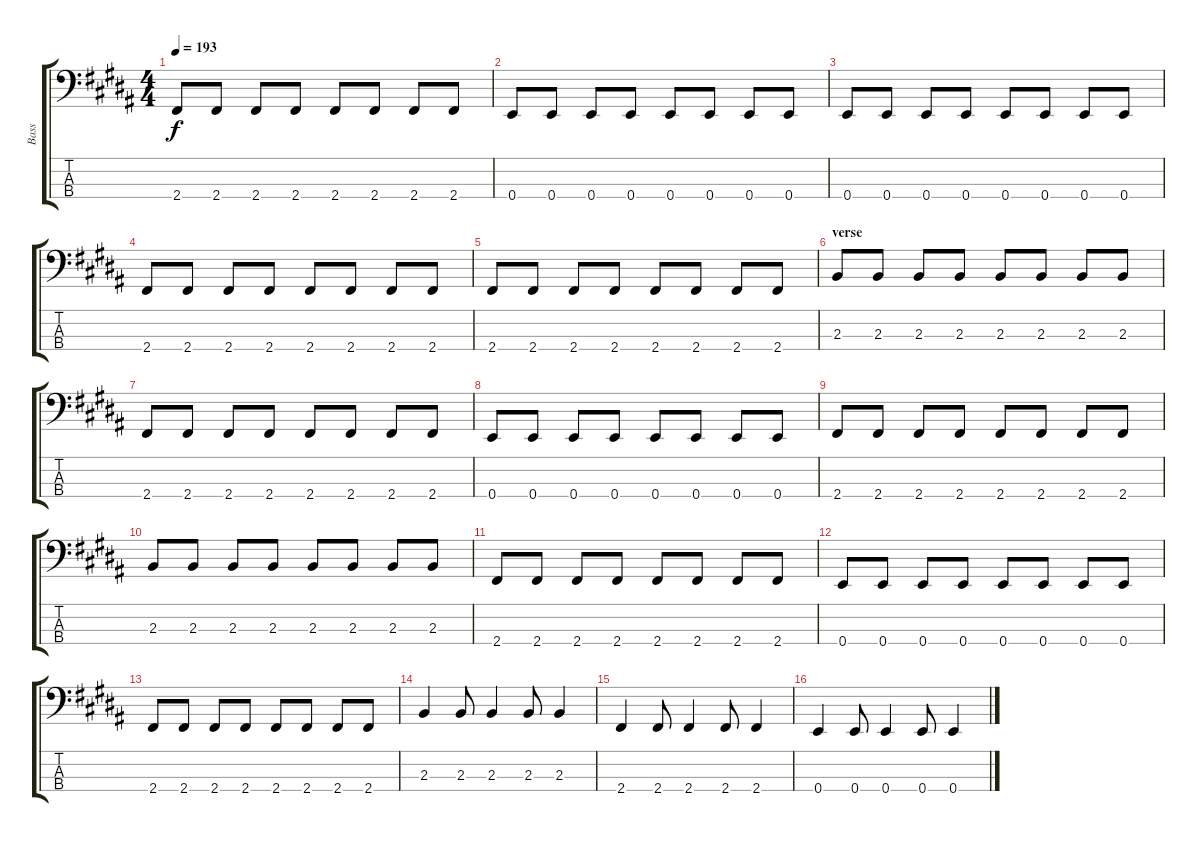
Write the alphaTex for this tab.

\track ("Bass" "Bass") {instrument electricbasspick}
\staff {score tabs}
\tuning (G2 D2 A1 E1) {hide}
\ts (4 4)
\tempo 193
\clef f4
\ks b
2.4.8{dy f} 2.4.8 2.4.8 2.4.8 2.4.8 2.4.8 2.4.8 2.4.8 |
0.4.8 0.4.8 0.4.8 0.4.8 0.4.8 0.4.8 0.4.8 0.4.8 |
0.4.8 0.4.8 0.4.8 0.4.8 0.4.8 0.4.8 0.4.8 0.4.8 |
2.4.8 2.4.8 2.4.8 2.4.8 2.4.8 2.4.8 2.4.8 2.4.8 |
2.4.8 2.4.8 2.4.8 2.4.8 2.4.8 2.4.8 2.4.8 2.4.8 |
\section ("" "verse")
2.3.8 2.3.8 2.3.8 2.3.8 2.3.8 2.3.8 2.3.8 2.3.8 |
2.4.8 2.4.8 2.4.8 2.4.8 2.4.8 2.4.8 2.4.8 2.4.8 |
0.4.8 0.4.8 0.4.8 0.4.8 0.4.8 0.4.8 0.4.8 0.4.8 |
2.4.8 2.4.8 2.4.8 2.4.8 2.4.8 2.4.8 2.4.8 2.4.8 |
2.3.8 2.3.8 2.3.8 2.3.8 2.3.8 2.3.8 2.3.8 2.3.8 |
2.4.8 2.4.8 2.4.8 2.4.8 2.4.8 2.4.8 2.4.8 2.4.8 |
0.4.8 0.4.8 0.4.8 0.4.8 0.4.8 0.4.8 0.4.8 0.4.8 |
2.4.8 2.4.8 2.4.8 2.4.8 2.4.8 2.4.8 2.4.8 2.4.8 |
2.3.4 2.3.8 2.3.4 2.3.8 2.3.4 |
2.4.4 2.4.8 2.4.4 2.4.8 2.4.4 |
0.4.4 0.4.8 0.4.4 0.4.8 0.4.4
